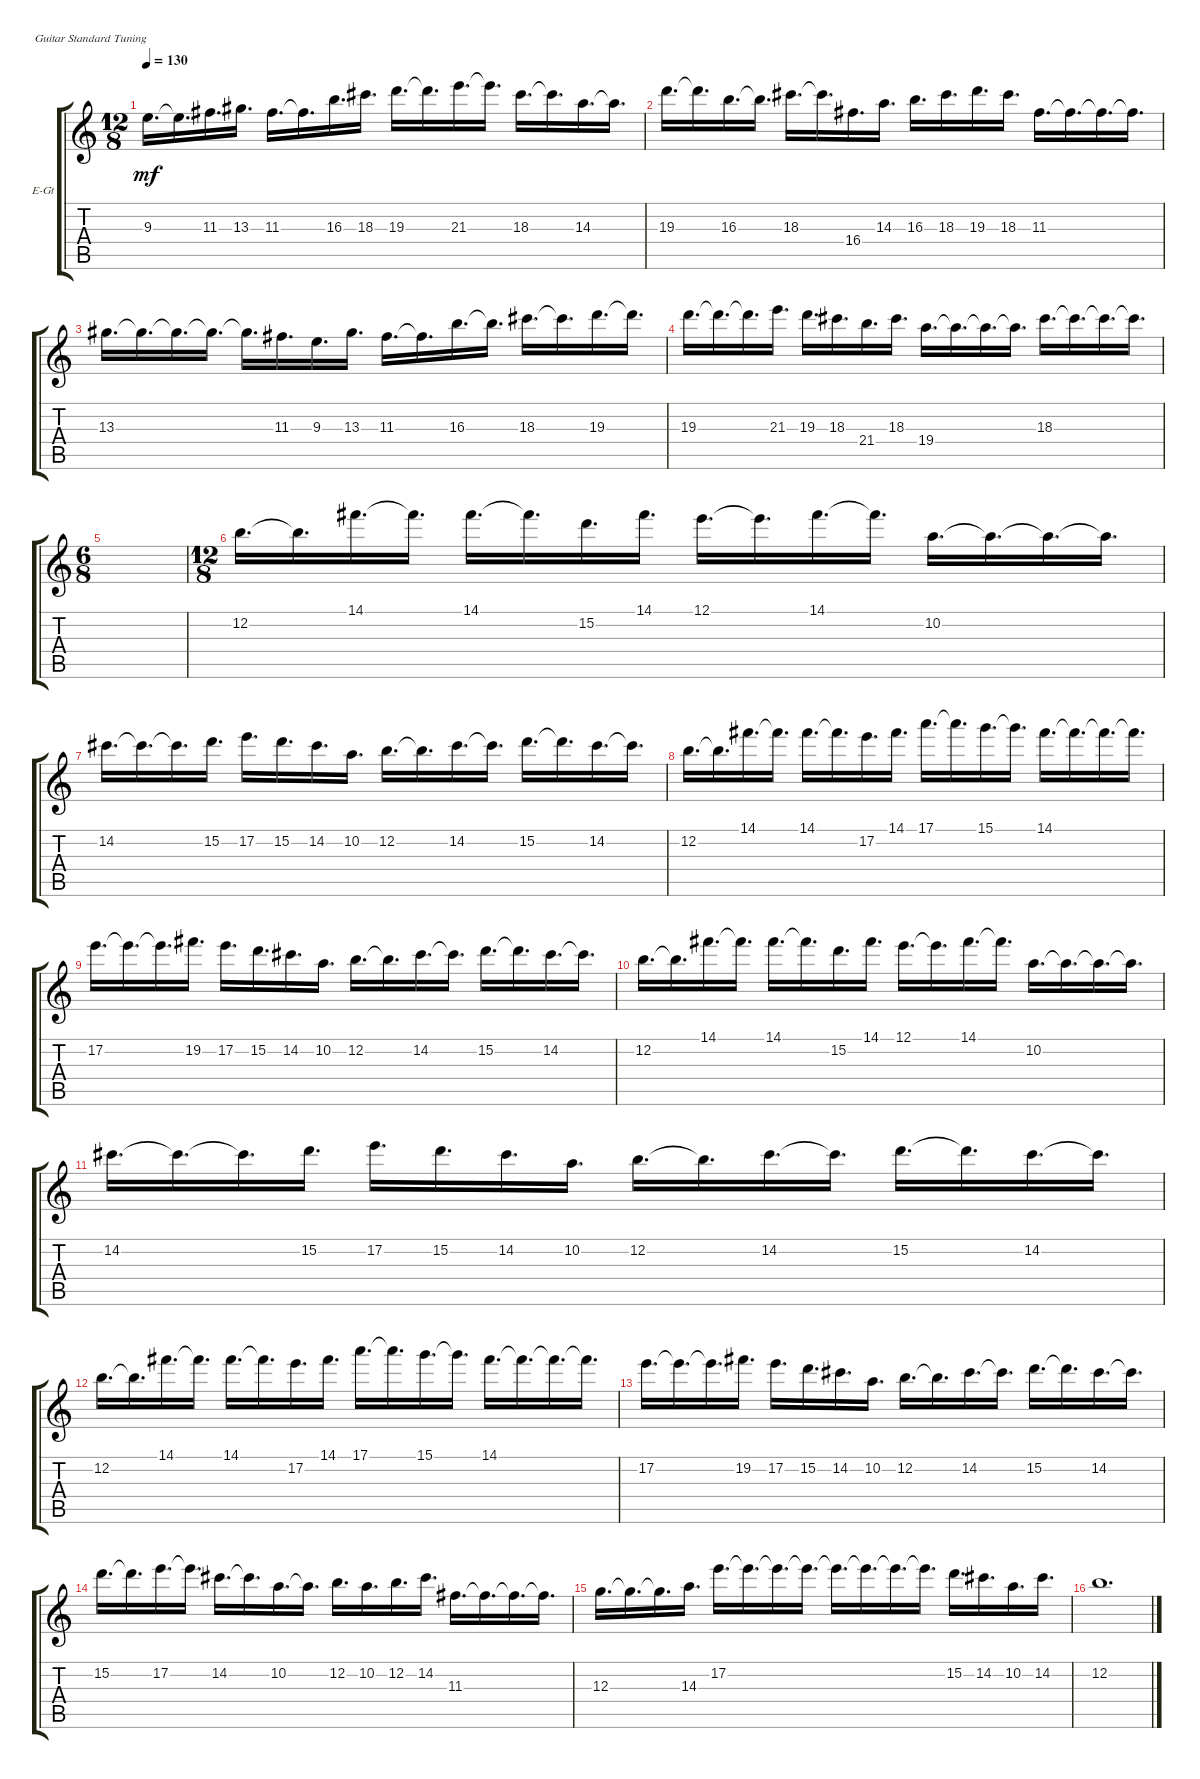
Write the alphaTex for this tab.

\defaultSystemsLayout 4
\bracketExtendMode groupsimilarinstruments
\firstSystemTrackNameOrientation horizontal
\otherSystemsTrackNameOrientation horizontal
\track ("Electric Guitar" "E-Gt") {instrument distortionguitar}
\staff {score tabs}
\tuning (E4 B3 G3 D3 A2 E2)
\ts (12 8)
\tempo 130
\clef g2
\ks c
9.3.16{d dy mf} 9.3{t}.16{d} 11.3.16{d} 13.3.16{d} 11.3.16{d} 11.3{t}.16{d} 16.3.16{d} 18.3.16{d} 19.3.16{d} 19.3{t}.16{d} 21.3.16{d} 21.3{t}.16{d} 18.3.16{d} 18.3{t}.16{d} 14.3.16{d} 14.3{t}.16{d} |
19.3.16{d} 19.3{t}.16{d} 16.3.16{d} 16.3{t}.16{d} 18.3.16{d} 18.3{t}.16{d} 16.4.16{d} 14.3.16{d} 16.3.16{d} 18.3.16{d} 19.3.16{d} 18.3.16{d} 11.3.16{d} 11.3{t}.16{d} 11.3{t}.16{d} 11.3{t}.16{d} |
13.3.16{d} 13.3{t}.16{d} 13.3{t}.16{d} 13.3{t}.16{d} 13.3{t}.16{d} 11.3.16{d} 9.3.16{d} 13.3.16{d} 11.3.16{d} 11.3{t}.16{d} 16.3.16{d} 16.3{t}.16{d} 18.3.16{d} 18.3{t}.16{d} 19.3.16{d} 19.3{t}.16{d} |
19.3.16{d} 19.3{t}.16{d} 19.3{t}.16{d} 21.3.16{d} 19.3.16{d} 18.3.16{d} 21.4.16{d} 18.3.16{d} 19.4.16{d} 19.4{t}.16{d} 19.4{t}.16{d} 19.4{t}.16{d} 18.3.16{d} 18.3{t}.16{d} 18.3{t}.16{d} 18.3{t}.16{d} |
\ts (6 8)
|
\ts (12 8)
12.2.16{d} 12.2{t}.16{d} 14.1.16{d} 14.1{t}.16{d} 14.1.16{d} 14.1{t}.16{d} 15.2.16{d} 14.1.16{d} 12.1.16{d} 12.1{t}.16{d} 14.1.16{d} 14.1{t}.16{d} 10.2.16{d} 10.2{t}.16{d} 10.2{t}.16{d} 10.2{t}.16{d} |
14.2.16{d} 14.2{t}.16{d} 14.2{t}.16{d} 15.2.16{d} 17.2.16{d} 15.2.16{d} 14.2.16{d} 10.2.16{d} 12.2.16{d} 12.2{t}.16{d} 14.2.16{d} 14.2{t}.16{d} 15.2.16{d} 15.2{t}.16{d} 14.2.16{d} 14.2{t}.16{d} |
12.2.16{d} 12.2{t}.16{d} 14.1.16{d} 14.1{t}.16{d} 14.1.16{d} 14.1{t}.16{d} 17.2.16{d} 14.1.16{d} 17.1.16{d} 17.1{t}.16{d} 15.1.16{d} 15.1{t}.16{d} 14.1.16{d} 14.1{t}.16{d} 14.1{t}.16{d} 14.1{t}.16{d} |
17.2.16{d} 17.2{t}.16{d} 17.2{t}.16{d} 19.2.16{d} 17.2.16{d} 15.2.16{d} 14.2.16{d} 10.2.16{d} 12.2.16{d} 12.2{t}.16{d} 14.2.16{d} 14.2{t}.16{d} 15.2.16{d} 15.2{t}.16{d} 14.2.16{d} 14.2{t}.16{d} |
12.2.16{d} 12.2{t}.16{d} 14.1.16{d} 14.1{t}.16{d} 14.1.16{d} 14.1{t}.16{d} 15.2.16{d} 14.1.16{d} 12.1.16{d} 12.1{t}.16{d} 14.1.16{d} 14.1{t}.16{d} 10.2.16{d} 10.2{t}.16{d} 10.2{t}.16{d} 10.2{t}.16{d} |
14.2.16{d} 14.2{t}.16{d} 14.2{t}.16{d} 15.2.16{d} 17.2.16{d} 15.2.16{d} 14.2.16{d} 10.2.16{d} 12.2.16{d} 12.2{t}.16{d} 14.2.16{d} 14.2{t}.16{d} 15.2.16{d} 15.2{t}.16{d} 14.2.16{d} 14.2{t}.16{d} |
12.2.16{d} 12.2{t}.16{d} 14.1.16{d} 14.1{t}.16{d} 14.1.16{d} 14.1{t}.16{d} 17.2.16{d} 14.1.16{d} 17.1.16{d} 17.1{t}.16{d} 15.1.16{d} 15.1{t}.16{d} 14.1.16{d} 14.1{t}.16{d} 14.1{t}.16{d} 14.1{t}.16{d} |
17.2.16{d} 17.2{t}.16{d} 17.2{t}.16{d} 19.2.16{d} 17.2.16{d} 15.2.16{d} 14.2.16{d} 10.2.16{d} 12.2.16{d} 12.2{t}.16{d} 14.2.16{d} 14.2{t}.16{d} 15.2.16{d} 15.2{t}.16{d} 14.2.16{d} 14.2{t}.16{d} |
15.2.16{d} 15.2{t}.16{d} 17.2.16{d} 17.2{t}.16{d} 14.2.16{d} 14.2{t}.16{d} 10.2.16{d} 10.2{t}.16{d} 12.2.16{d} 10.2.16{d} 12.2.16{d} 14.2.16{d} 11.3.16{d} 11.3{t}.16{d} 11.3{t}.16{d} 11.3{t}.16{d} |
12.3.16{d} 12.3{t}.16{d} 12.3{t}.16{d} 14.3.16{d} 17.2.16{d} 17.2{t}.16{d} 17.2{t}.16{d} 17.2{t}.16{d} 17.2{t}.16{d} 17.2{t}.16{d} 17.2{t}.16{d} 17.2{t}.16{d} 15.2.16{d} 14.2.16{d} 10.2.16{d} 14.2.16{d} |
12.2.1{d}
